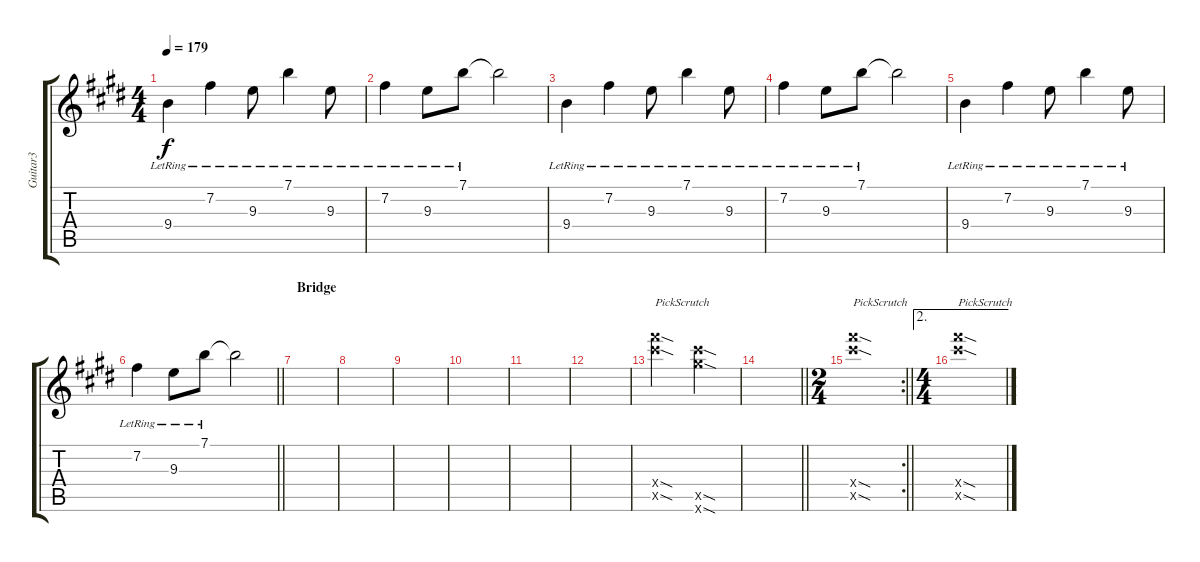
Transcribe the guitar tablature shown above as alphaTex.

\track ("Guitar3" "Guitar3") {instrument electricguitarclean}
\staff {score tabs}
\tuning (E4 B3 G3 D3 A2 E2) {hide}
\ts (4 4)
\tempo 179
\clef g2
\ks e
9.4{lr}.4{dy f} 7.2{lr}.4 9.3{lr}.8 7.1{lr}.4 9.3{lr}.8 |
7.2{lr}.4 9.3{lr}.8 7.1{lr}.8 7.1{t}.2 |
9.4{lr}.4 7.2{lr}.4 9.3{lr}.8 7.1{lr}.4 9.3{lr}.8 |
7.2{lr}.4 9.3{lr}.8 7.1{lr}.8 7.1{t}.2 |
9.4{lr}.4 7.2{lr}.4 9.3{lr}.8 7.1{lr}.4 9.3{lr}.8 |
\barLineRight lightlight
7.2{lr}.4 9.3{lr}.8 7.1{lr}.8 7.1{t}.2 |
\section ("" "Bridge")
|
|
|
|
|
|
(28.4{sod x} 28.5{sod x}).2{txt "PickScrutch" balance 2 instrument overdrivenguitar} (28.5{sod x} 28.6{sod x}).2{balance 14 instrument overdrivenguitar} |
\barLineRight lightlight
|
\rc 2
\ts (2 4)
\barLineRight lightlight
(28.4{sod x} 28.5{sod x}).1{txt "PickScrutch"} |
\ae 2
\ts (4 4)
(28.4{sod x} 28.5{sod x}).1{txt "PickScrutch" instrument overdrivenguitar}
